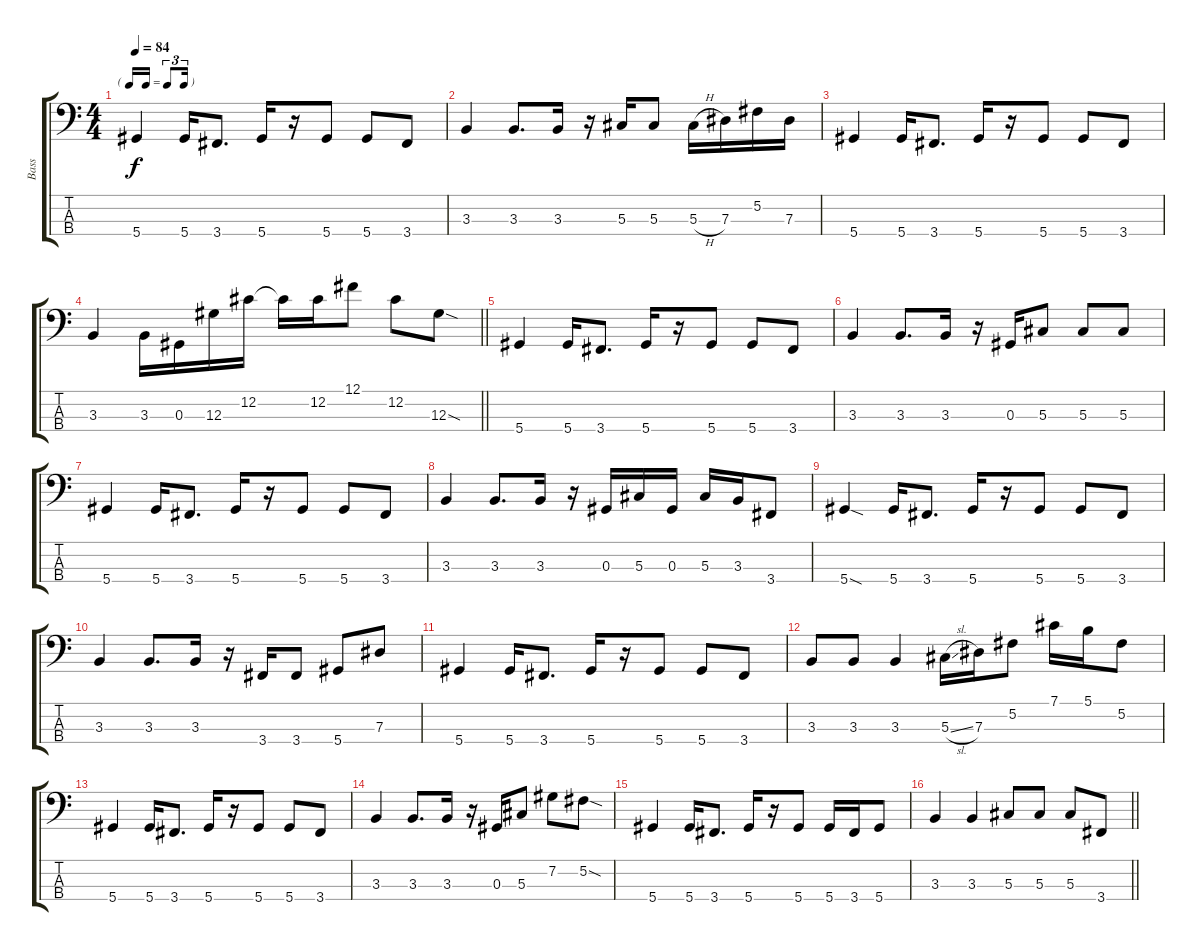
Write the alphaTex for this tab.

\track ("Bass" "Bass") {instrument electricbasspick}
\staff {score tabs}
\tuning (Gb2 Db2 Ab1 Eb1) {hide}
\ts (4 4)
\tf triplet16th
\tempo 84
\clef f4
\ks c
5.4.4{dy f} 5.4.16 3.4.8{d} 5.4.16 r.16 5.4.8 5.4.8 3.4.8 |
3.3.4 3.3.8{d} 3.3.16 r.16 5.3.16 5.3.8 5.3{h}.16 7.3.16 5.2.16 7.3.16 |
5.4.4 5.4.16 3.4.8{d} 5.4.16 r.16 5.4.8 5.4.8 3.4.8 |
\barLineRight lightlight
3.3.4 3.3.16 0.3.16 12.3.16 12.2.16 12.2{t}.16 12.2.16 12.1.8 12.2.8 12.3{sod}.8 |
\section ("" " ")
5.4.4 5.4.16 3.4.8{d} 5.4.16 r.16 5.4.8 5.4.8 3.4.8 |
3.3.4 3.3.8{d} 3.3.16 r.16 0.3.16 5.3.8 5.3.8 5.3.8 |
5.4.4 5.4.16 3.4.8{d} 5.4.16 r.16 5.4.8 5.4.8 3.4.8 |
3.3.4 3.3.8{d} 3.3.16 r.16 0.3.16 5.3.16 0.3.16 5.3.16 3.3.16 3.4.8 |
5.4{sod}.4 5.4.16 3.4.8{d} 5.4.16 r.16 5.4.8 5.4.8 3.4.8 |
3.3.4 3.3.8{d} 3.3.16 r.16 3.4.16 3.4.8 5.4.8 7.3.8 |
5.4.4 5.4.16 3.4.8{d} 5.4.16 r.16 5.4.8 5.4.8 3.4.8 |
3.3.8 3.3.8 3.3.4 5.3{sl}.16 7.3.16 5.2.8 7.1.16 5.1.16 5.2.8 |
5.4.4 5.4.16 3.4.8{d} 5.4.16 r.16 5.4.8 5.4.8 3.4.8 |
3.3.4 3.3.8{d} 3.3.16 r.16 0.3.16 5.3.8 7.2.8 5.2{sod}.8 |
5.4.4 5.4.16 3.4.8{d} 5.4.16 r.16 5.4.8 5.4.16 3.4.16 5.4.8 |
\barLineRight lightlight
3.3.4 3.3.4 5.3.8 5.3.8 5.3.8 3.4.8
